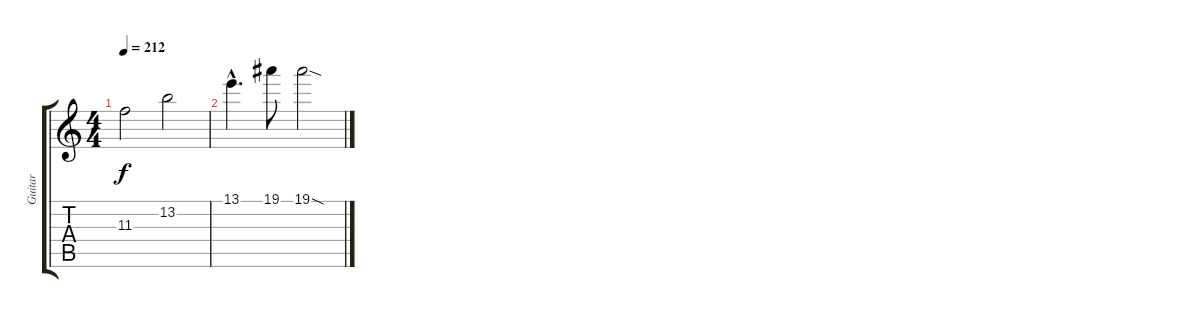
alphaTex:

\track ("Guitar" "Guitar") {instrument distortionguitar}
\staff {score tabs}
\tuning (Eb4 Bb3 Gb3 Db3 Ab2 Eb2) {hide}
\ts (4 4)
\tempo 212
\clef g2
\ks c
11.3.2{dy f} 13.2.2 |
13.1{hac}.4{d} 19.1.8 19.1{sod}.2
